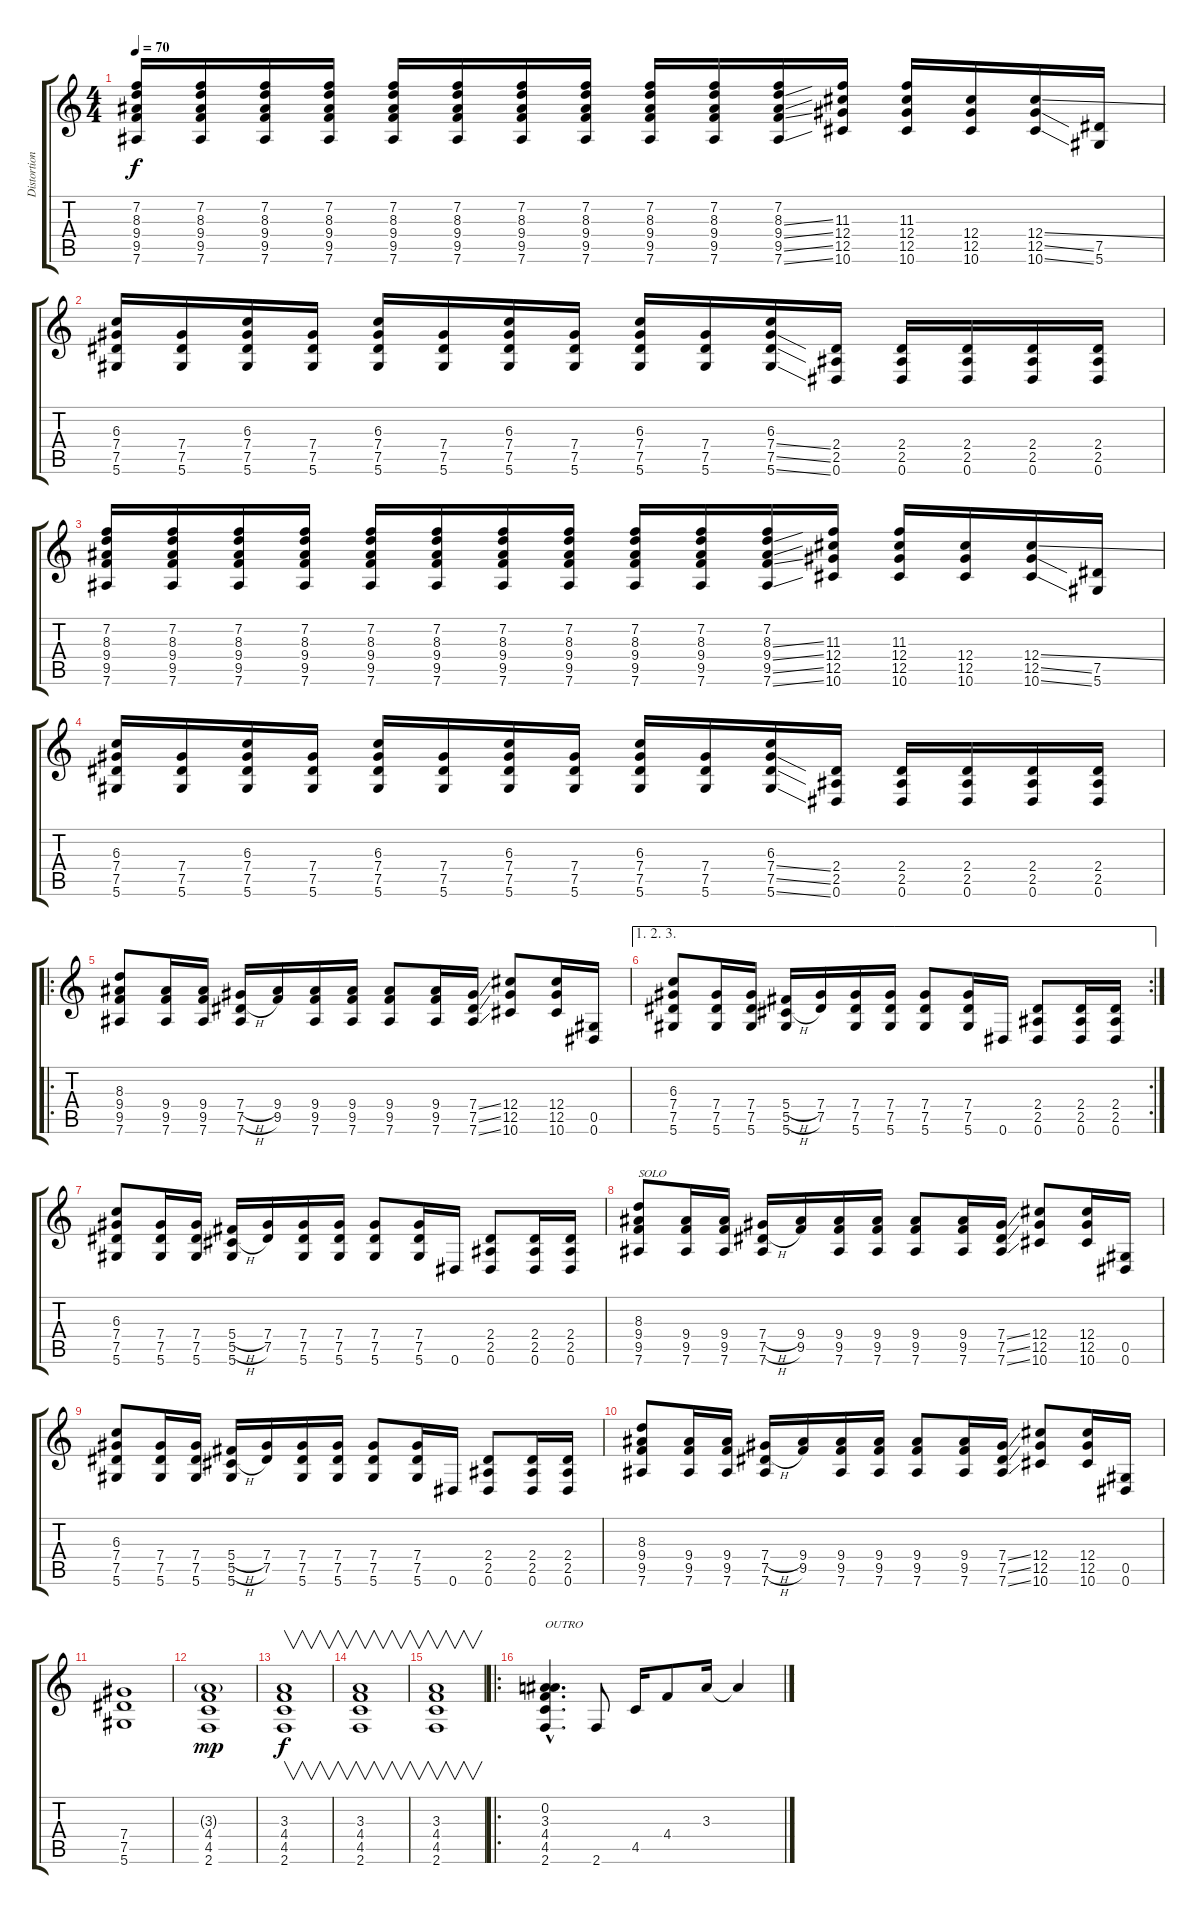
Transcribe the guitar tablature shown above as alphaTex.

\track ("Distortion 1" "Distortion") {instrument distortionguitar}
\staff {score tabs}
\tuning (Eb4 Bb3 Gb3 Db3 Ab2 Eb2) {hide}
\ts (4 4)
\tempo 70
\clef g2
\ks c
(7.2 8.3 9.4 9.5 7.6).16{dy f} (7.2 8.3 9.4 9.5 7.6).16 (7.2 8.3 9.4 9.5 7.6).16 (7.2 8.3 9.4 9.5 7.6).16 (7.2 8.3 9.4 9.5 7.6).16 (7.2 8.3 9.4 9.5 7.6).16 (7.2 8.3 9.4 9.5 7.6).16 (7.2 8.3 9.4 9.5 7.6).16 (7.2 8.3 9.4 9.5 7.6).16 (7.2 8.3 9.4 9.5 7.6).16 (7.2 8.3{ss} 9.4{ss} 9.5{ss} 7.6{ss}).16 (11.3 12.4 12.5 10.6).16 (11.3 12.4 12.5 10.6).16 (12.4 12.5 10.6).16 (12.4{ss} 12.5{ss} 10.6{ss}).16 (7.5 5.6).16 |
(6.3 7.4 7.5 5.6).16 (7.4 7.5 5.6).16 (6.3 7.4 7.5 5.6).16 (7.4 7.5 5.6).16 (6.3 7.4 7.5 5.6).16 (7.4 7.5 5.6).16 (6.3 7.4 7.5 5.6).16 (7.4 7.5 5.6).16 (6.3 7.4 7.5 5.6).16 (7.4 7.5 5.6).16 (6.3 7.4{ss} 7.5{ss} 5.6{ss}).16 (2.4 2.5 0.6).16 (2.4 2.5 0.6).16 (2.4 2.5 0.6).16 (2.4 2.5 0.6).16 (2.4 2.5 0.6).16 |
(7.2 8.3 9.4 9.5 7.6).16 (7.2 8.3 9.4 9.5 7.6).16 (7.2 8.3 9.4 9.5 7.6).16 (7.2 8.3 9.4 9.5 7.6).16 (7.2 8.3 9.4 9.5 7.6).16 (7.2 8.3 9.4 9.5 7.6).16 (7.2 8.3 9.4 9.5 7.6).16 (7.2 8.3 9.4 9.5 7.6).16 (7.2 8.3 9.4 9.5 7.6).16 (7.2 8.3 9.4 9.5 7.6).16 (7.2 8.3{ss} 9.4{ss} 9.5{ss} 7.6{ss}).16 (11.3 12.4 12.5 10.6).16 (11.3 12.4 12.5 10.6).16 (12.4 12.5 10.6).16 (12.4{ss} 12.5{ss} 10.6{ss}).16 (7.5 5.6).16 |
(6.3 7.4 7.5 5.6).16 (7.4 7.5 5.6).16 (6.3 7.4 7.5 5.6).16 (7.4 7.5 5.6).16 (6.3 7.4 7.5 5.6).16 (7.4 7.5 5.6).16 (6.3 7.4 7.5 5.6).16 (7.4 7.5 5.6).16 (6.3 7.4 7.5 5.6).16 (7.4 7.5 5.6).16 (6.3 7.4{ss} 7.5{ss} 5.6{ss}).16 (2.4 2.5 0.6).16 (2.4 2.5 0.6).16 (2.4 2.5 0.6).16 (2.4 2.5 0.6).16 (2.4 2.5 0.6).16 |
\ro
(8.3 9.4 9.5 7.6).8 (9.4 9.5 7.6).16 (9.4 9.5 7.6).16 (7.4{h} 7.5{h} 7.6).16 (9.4 9.5).16 (9.4 9.5 7.6).16 (9.4 9.5 7.6).16 (9.4 9.5 7.6).8 (9.4 9.5 7.6).16 (7.4{ss} 7.5{ss} 7.6{ss}).16 (12.4 12.5 10.6).8 (12.4 12.5 10.6).16 (0.5 0.6).16 |
\ae (1 2 3)
\rc 2
(6.3 7.4 7.5 5.6).8 (7.4 7.5 5.6).16 (7.4 7.5 5.6).16 (5.4{h} 5.5{h} 5.6).16 (7.4 7.5).16 (7.4 7.5 5.6).16 (7.4 7.5 5.6).16 (7.4 7.5 5.6).8 (7.4 7.5 5.6).16 0.6.16 (2.4 2.5 0.6).8 (2.4 2.5 0.6).16 (2.4 2.5 0.6).16 |
(6.3 7.4 7.5 5.6).8 (7.4 7.5 5.6).16 (7.4 7.5 5.6).16 (5.4{h} 5.5{h} 5.6).16 (7.4 7.5).16 (7.4 7.5 5.6).16 (7.4 7.5 5.6).16 (7.4 7.5 5.6).8 (7.4 7.5 5.6).16 0.6.16 (2.4 2.5 0.6).8 (2.4 2.5 0.6).16 (2.4 2.5 0.6).16 |
(8.3 9.4 9.5 7.6).8{txt "SOLO"} (9.4 9.5 7.6).16 (9.4 9.5 7.6).16 (7.4{h} 7.5{h} 7.6).16 (9.4 9.5).16 (9.4 9.5 7.6).16 (9.4 9.5 7.6).16 (9.4 9.5 7.6).8 (9.4 9.5 7.6).16 (7.4{ss} 7.5{ss} 7.6{ss}).16 (12.4 12.5 10.6).8 (12.4 12.5 10.6).16 (0.5 0.6).16 |
(6.3 7.4 7.5 5.6).8 (7.4 7.5 5.6).16 (7.4 7.5 5.6).16 (5.4{h} 5.5{h} 5.6).16 (7.4 7.5).16 (7.4 7.5 5.6).16 (7.4 7.5 5.6).16 (7.4 7.5 5.6).8 (7.4 7.5 5.6).16 0.6.16 (2.4 2.5 0.6).8 (2.4 2.5 0.6).16 (2.4 2.5 0.6).16 |
(8.3 9.4 9.5 7.6).8 (9.4 9.5 7.6).16 (9.4 9.5 7.6).16 (7.4{h} 7.5{h} 7.6).16 (9.4 9.5).16 (9.4 9.5 7.6).16 (9.4 9.5 7.6).16 (9.4 9.5 7.6).8 (9.4 9.5 7.6).16 (7.4{ss} 7.5{ss} 7.6{ss}).16 (12.4 12.5 10.6).8 (12.4 12.5 10.6).16 (0.5 0.6).16 |
(7.4 7.5 5.6).1 |
(3.3{g} 4.4 4.5 2.6).1{dy mp} |
(3.3 4.4 4.5 2.6).1{v dy f} |
(3.3 4.4 4.5 2.6).1{v} |
(3.3 4.4 4.5 2.6).1{v} |
\ro
(0.2{hac} 3.3{hac} 4.4{hac} 4.5{hac} 2.6{hac}).4{d txt "OUTRO" instrument electricguitarclean} 2.6.8 4.5.16 4.4.8 3.3.16 3.3{t}.4
